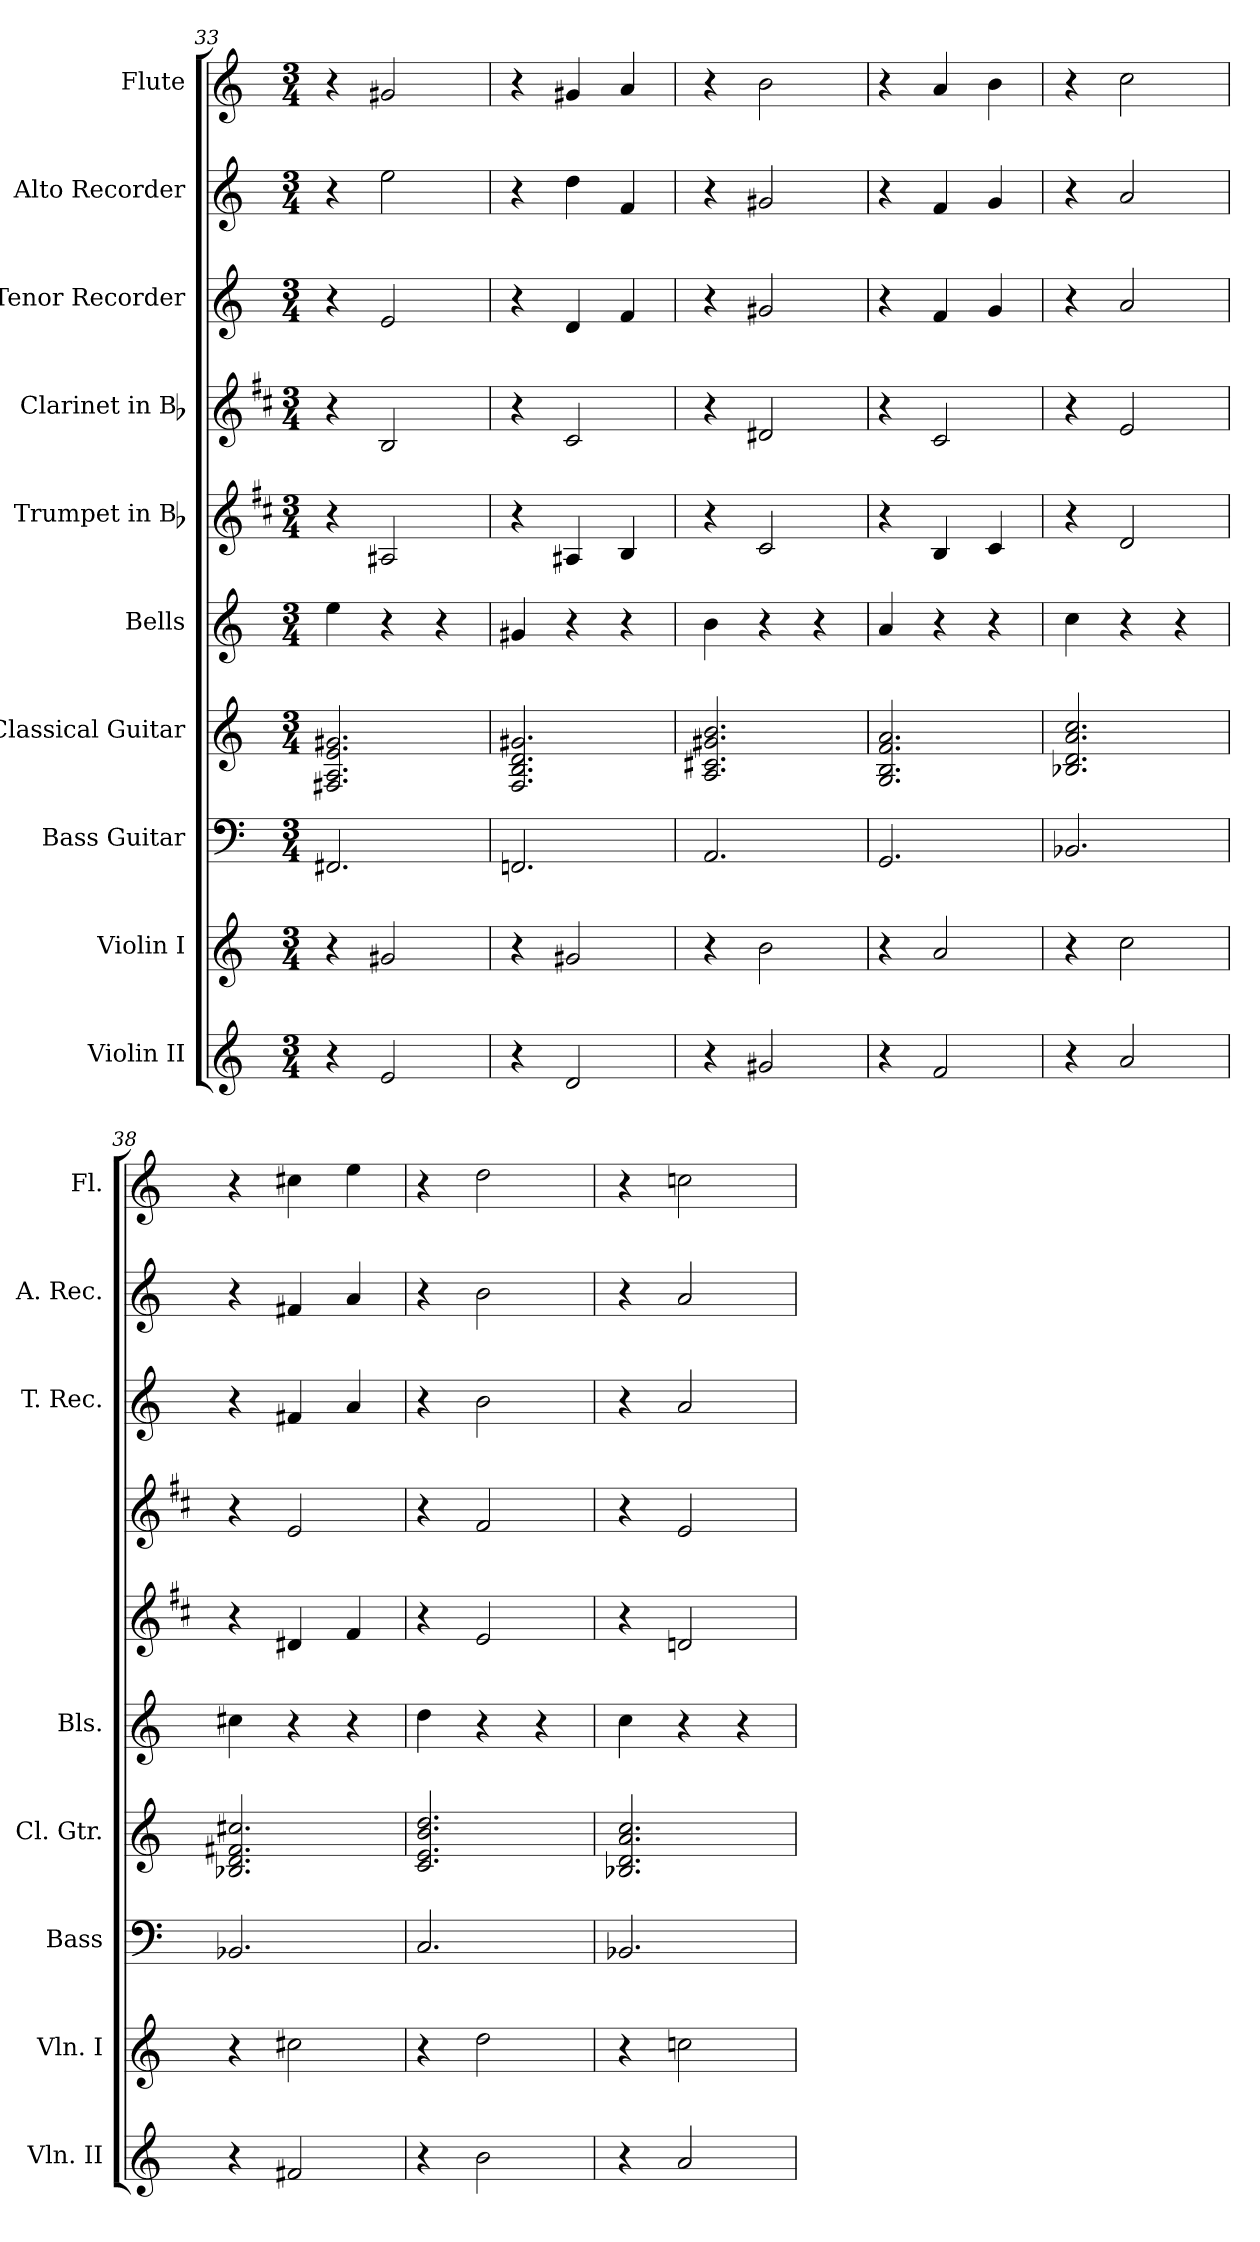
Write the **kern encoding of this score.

**kern	**kern	**kern	**kern	**kern	**kern	**kern	**kern	**kern	**kern
*part10	*part9	*part8	*part7	*part6	*part5	*part4	*part3	*part2	*part1
*staff10	*staff9	*staff8	*staff7	*staff6	*staff5	*staff4	*staff3	*staff2	*staff1
*I"Violin II	*I"Violin I	*I"Bass Guitar	*I"Classical Guitar	*I"Bells	*I"Trumpet in Bb	*I"Clarinet in Bb	*I"Tenor Recorder	*I"Alto Recorder	*I"Flute
*I'Vln. II	*I'Vln. I	*I'Bass	*I'Cl. Gtr.	*I'Bls.	*	*	*I'T. Rec.	*I'A. Rec.	*I'Fl.
!!LO:PB:g=z
*clefG2	*clefG2	*clefF4	*clefG2	*clefG2	*clefG2	*clefG2	*clefG2	*clefG2	*clefG2
*	*	*ITrd7c12	*ITrd7c12	*ITrd-14c-24	*ITrd1c2	*ITrd1c2	*	*	*
*k[]	*k[]	*k[]	*k[]	*k[]	*k[]	*k[]	*k[]	*k[]	*k[]
*C:	*C:	*C:	*C:	*C:	*C:	*C:	*C:	*C:	*C:
*M3/4	*M3/4	*M3/4	*M3/4	*M3/4	*M3/4	*M3/4	*M3/4	*M3/4	*M3/4
=33	=33	=33	=33	=33	=33	=33	=33	=33	=33
4r	4r	2.FFF#X/	2.FF#X/ 2.AA/ 2.E/ 2.G#X/	4eeee\	4r	4r	4r	4r	4r
2e/	2g#X/	.	.	4r	2G#X/	2A/	2e/	2ee\	2g#X/
.	.	.	.	4r	.	.	.	.	.
=34	=34	=34	=34	=34	=34	=34	=34	=34	=34
4r	4r	2.FFFni/	2.FF/ 2.BB/ 2.D/ 2.G#X/	4ggg#X/	4r	4r	4r	4r	4r
2d/	2g#X/	.	.	4r	4G#X/	2B/	4d/	4dd\	4g#X/
.	.	.	.	4r	4A/	.	4f/	4f/	4a/
=35	=35	=35	=35	=35	=35	=35	=35	=35	=35
4r	4r	2.AAA/	2.AA/ 2.C#X/ 2.G#X/ 2.B/	4bbb\	4r	4r	4r	4r	4r
2g#X/	2b\	.	.	4r	2B/	2c#X/	2g#X/	2g#X/	2b\
.	.	.	.	4r	.	.	.	.	.
=36	=36	=36	=36	=36	=36	=36	=36	=36	=36
4r	4r	2.GGG/	2.GG/ 2.BB/ 2.F/ 2.A/	4aaa/	4r	4r	4r	4r	4r
2f/	2a/	.	.	4r	4A/	2B/	4f/	4f/	4a/
.	.	.	.	4r	4B/	.	4g/	4g/	4b\
=37	=37	=37	=37	=37	=37	=37	=37	=37	=37
4r	4r	2.BBB-X/	2.BB-X/ 2.D/ 2.A/ 2.c/	4cccc\	4r	4r	4r	4r	4r
2a/	2cc\	.	.	4r	2c/	2d/	2a/	2a/	2cc\
.	.	.	.	4r	.	.	.	.	.
=38	=38	=38	=38	=38	=38	=38	=38	=38	=38
4r	4r	2.BBB-X/	2.BB-X/ 2.D/ 2.F#X/ 2.c#X/	4cccc#X\	4r	4r	4r	4r	4r
2f#X/	2cc#X\	.	.	4r	4c#X/	2d/	4f#X/	4f#X/	4cc#X\
.	.	.	.	4r	4e/	.	4a/	4a/	4ee\
=39	=39	=39	=39	=39	=39	=39	=39	=39	=39
4r	4r	2.CC/	2.C/ 2.E/ 2.B/ 2.d/	4dddd\	4r	4r	4r	4r	4r
2b\	2dd\	.	.	4r	2d/	2e/	2b\	2b\	2dd\
.	.	.	.	4r	.	.	.	.	.
=40	=40	=40	=40	=40	=40	=40	=40	=40	=40
4r	4r	2.BBB-X/	2.BB-X/ 2.D/ 2.A/ 2.c/	4cccc\	4r	4r	4r	4r	4r
2a/	2ccni\	.	.	4r	2cn/	2d/	2a/	2a/	2ccni\
.	.	.	.	4r	.	.	.	.	.
=	=	=	=	=	=	=	=	=	=
*-	*-	*-	*-	*-	*-	*-	*-	*-	*-
